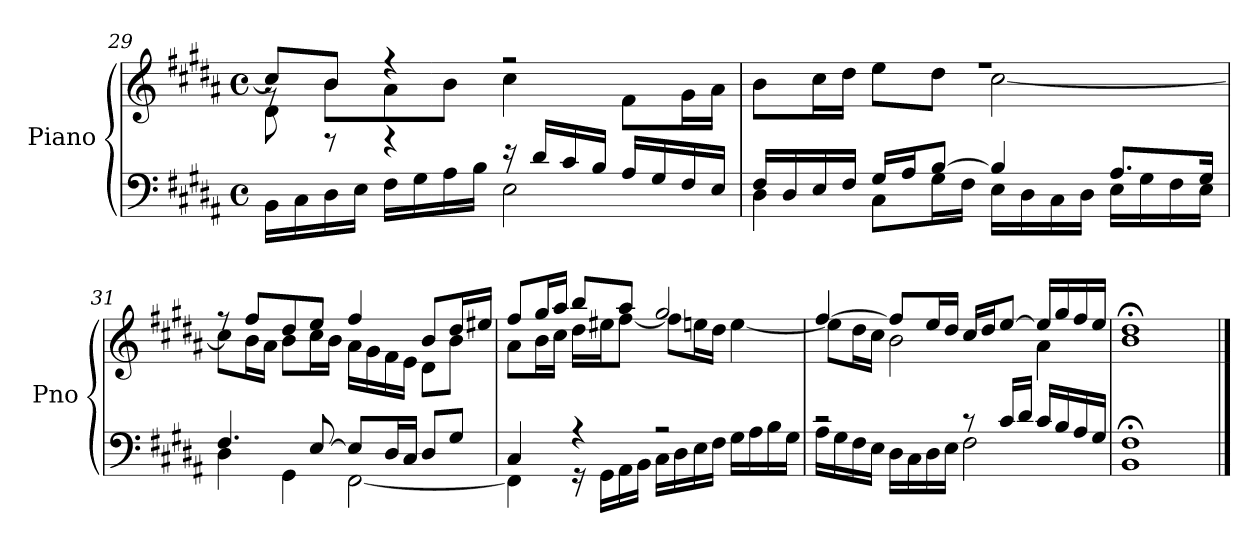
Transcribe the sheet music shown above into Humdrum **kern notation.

**kern	**kern
*part1	*part1
*staff2	*staff1
*I"Piano	*
*I'Pno	*
!!LO:LB:g=z
*clefF4	*clefG2
*k[f#c#g#d#a#]	*k[f#c#g#d#a#]
*B:	*B:
*M4/4	*M4/4
*met(c)	*met(c)
=29	=29
*^	*^
*	*	*	*^
8ryy	16BB\LL	8cc#/L]	8rg	8d#\
.	16C#\	.	.	.
8rg	16D#\	8b/J	8b\L	2..ryy
.	16E\JJ	.	.	.
4rg	16F#\LL	4rff	8a#\	.
.	16G#\	.	.	.
.	16A#\	.	8b\J	.
.	16B\JJ	.	.	.
16re	2E\	2rff	4cc#\	.
16d#/LL	.	.	.	.
16c#/	.	.	.	.
16B/JJ	.	.	.	.
16A#/LL	.	.	8f#\L	.
16G#/	.	.	.	.
16F#/	.	.	16g#\L	.
16E/JJ	.	.	16a#\JJ	.
*	*	*	*v	*v
=30	=30	=30	=30
16F#/LL	4D#\	1rff	8b\L
16D#/	.	.	.
16E/	.	.	16cc#\L
16F#/JJ	.	.	16dd#\JJ
16G#/LL	8C#\L	.	8ee\L
16A#/J	.	.	.
[8B/J	16G#\L	.	8dd#\J
.	16F#\JJ	.	.
4B/]	16E\LL	.	[2cc#\
.	16D#\	.	.
.	16C#\	.	.
.	16D#\JJ	.	.
8.A#/L	16E\LL	.	.
.	16G#\	.	.
.	16F#\	.	.
16G#/Jk	16E\JJ	.	.
=31	=31	=31	=31
4.F#/	4D#\	8rff	8cc#\L]
.	.	8ff#/L	16b\L
.	.	.	16a#\JJ
.	4GG#\	8dd#/	8b\L
[8E/	.	8ee/J	16cc#\L
.	.	.	16b\JJ
8E/L]	[2FF#\	4ff#/	16a#\LL
.	.	.	16g#\
16D#/L	.	.	16f#\
16C#/JJ	.	.	16e\JJ
8D#/L	.	8b/L	8d#\L
8G#/J	.	16dd#/L	8b\J
.	.	16ee#X/JJ	.
!!LO:LB:g=z	!!
=32	=32	=32	=32
4C#/	4FF#\]	8ff#/L	8a#\L
.	.	16gg#/L	16b\L
.	.	16aa#/JJ	16cc#\JJ
4rA	16rGG	8bb/L	16dd#\LL
.	16GG#\LL	.	16ee#X\J
.	16AA#\	8aa#/J	[8ff#\J
.	16BB\JJ	.	.
2rA	16C#\LL	2gg#/	8ff#\L]
.	16D#\	.	.
.	16E\	.	16een\L
.	16F#\JJ	.	16dd#\JJ
.	16G#\LL	.	[4ee\
.	16A#\	.	.
.	16B\	.	.
.	16G#\JJ	.	.
=33	=33	=33	=33
2rc	16A#\LL	[4ff#/	8ee\L]
.	16G#\	.	.
.	16F#\	.	16dd#\L
.	16E\JJ	.	16cc#\JJ
.	16D#\LL	8ff#/L]	2b\
.	16C#\	.	.
.	16D#\	16ee/L	.
.	16E\JJ	16dd#/JJ	.
8rc	2F#\	16cc#/LL	.
.	.	16dd#/J	.
16c#/LL	.	[8ee/J	.
16d#/JJ	.	.	.
16c#/LL	.	16ee/LL]	4a#\
16B/	.	16gg#/	.
16A#/	.	16ff#/	.
16G#/JJ	.	16ee/JJ	.
*v	*v	*	*
*	*v	*v
=34	=34
1BB; 1F#;	1b;< 1dd#;<
==	==
*-	*-
